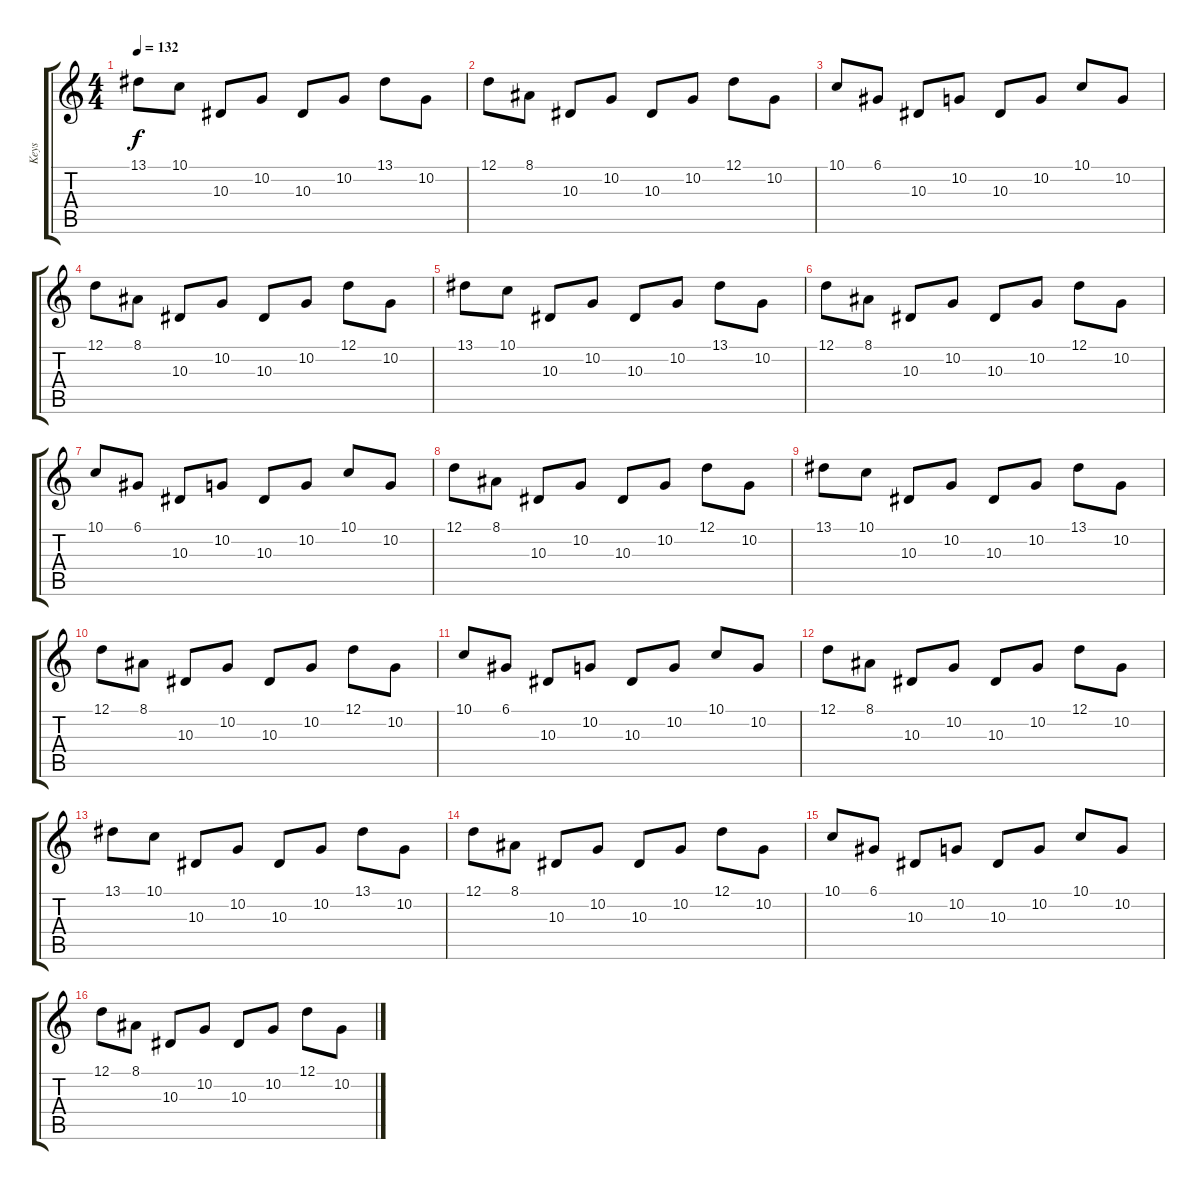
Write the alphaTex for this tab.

\track ("Keys" "Keys") {instrument lead1square}
\staff {score tabs}
\tuning (D4 A3 F3 C3 G2 C2) {hide}
\ts (4 4)
\tempo 132
\clef g2
\ks c
13.1.8{dy f} 10.1.8 10.3.8 10.2.8 10.3.8 10.2.8 13.1.8 10.2.8 |
12.1.8 8.1.8 10.3.8 10.2.8 10.3.8 10.2.8 12.1.8 10.2.8 |
10.1.8 6.1.8 10.3.8 10.2.8 10.3.8 10.2.8 10.1.8 10.2.8 |
12.1.8 8.1.8 10.3.8 10.2.8 10.3.8 10.2.8 12.1.8 10.2.8 |
13.1.8 10.1.8 10.3.8 10.2.8 10.3.8 10.2.8 13.1.8 10.2.8 |
12.1.8 8.1.8 10.3.8 10.2.8 10.3.8 10.2.8 12.1.8 10.2.8 |
10.1.8 6.1.8 10.3.8 10.2.8 10.3.8 10.2.8 10.1.8 10.2.8 |
12.1.8 8.1.8 10.3.8 10.2.8 10.3.8 10.2.8 12.1.8 10.2.8 |
13.1.8 10.1.8 10.3.8 10.2.8 10.3.8 10.2.8 13.1.8 10.2.8 |
12.1.8 8.1.8 10.3.8 10.2.8 10.3.8 10.2.8 12.1.8 10.2.8 |
10.1.8 6.1.8 10.3.8 10.2.8 10.3.8 10.2.8 10.1.8 10.2.8 |
12.1.8 8.1.8 10.3.8 10.2.8 10.3.8 10.2.8 12.1.8 10.2.8 |
13.1.8 10.1.8 10.3.8 10.2.8 10.3.8 10.2.8 13.1.8 10.2.8 |
12.1.8 8.1.8 10.3.8 10.2.8 10.3.8 10.2.8 12.1.8 10.2.8 |
10.1.8 6.1.8 10.3.8 10.2.8 10.3.8 10.2.8 10.1.8 10.2.8 |
12.1.8 8.1.8 10.3.8 10.2.8 10.3.8 10.2.8 12.1.8 10.2.8
